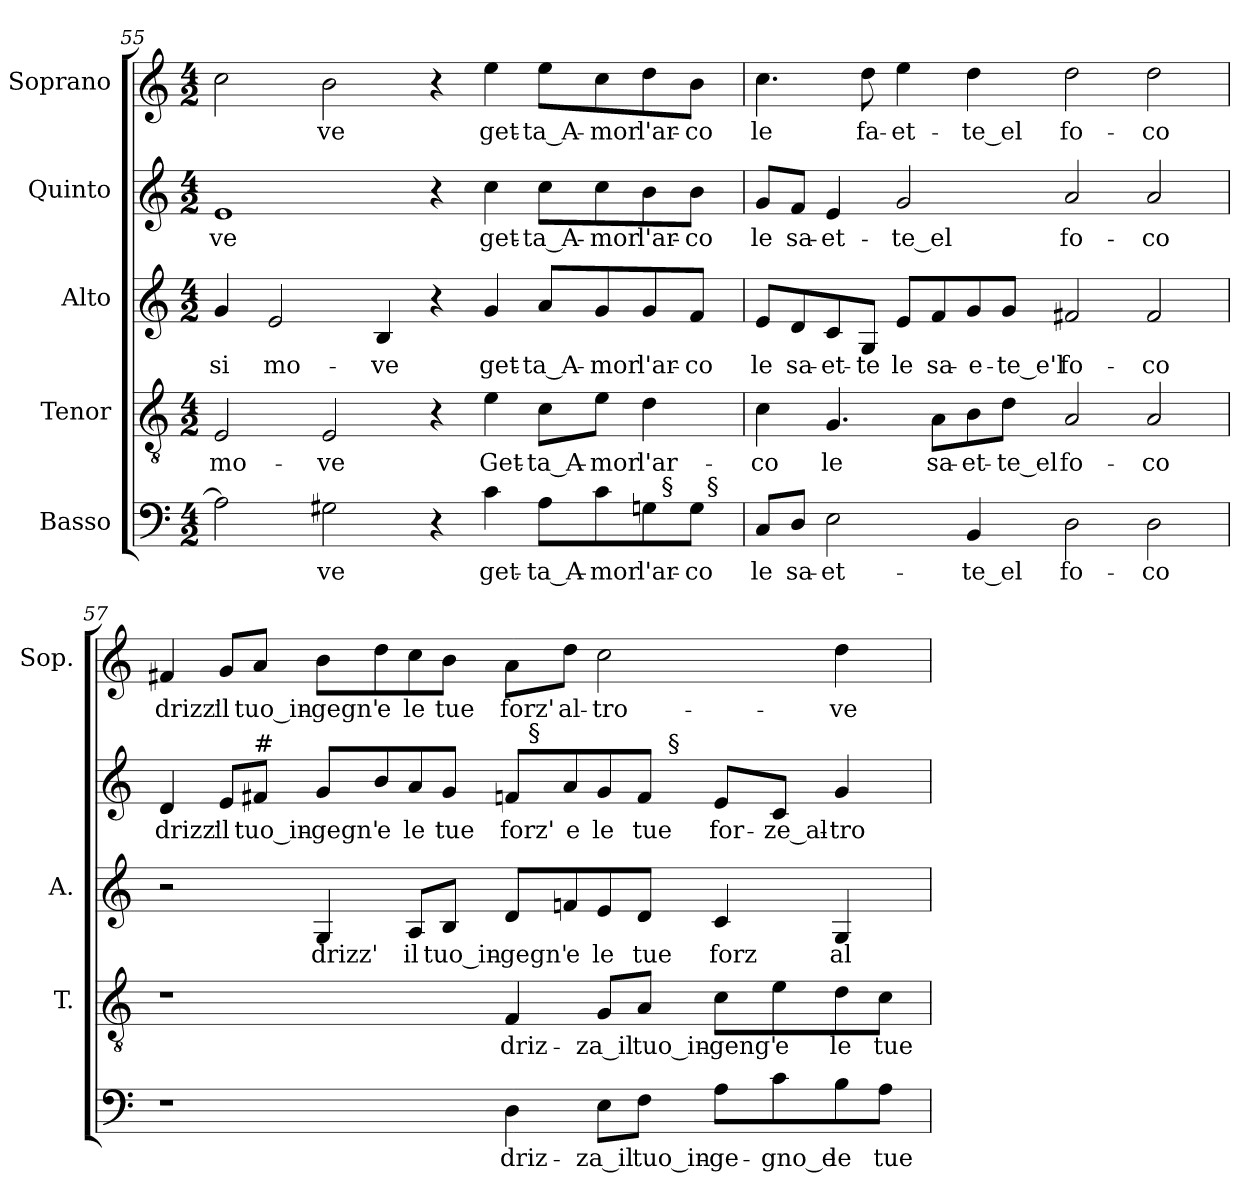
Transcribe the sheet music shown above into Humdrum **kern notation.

**kern	**text	**kern	**text	**kern	**text	**kern	**text	**kern	**text
*part5	*part5	*part4	*part4	*part3	*part3	*part2	*part2	*part1	*part1
*staff5	*staff5	*staff4	*staff4	*staff3	*staff3	*staff2	*staff2	*staff1	*staff1
*I"Basso	*	*I"Tenor	*	*I"Alto	*	*I"Quinto	*	*I"Soprano	*
*	*	*I'T.	*	*I'A.	*	*	*	*I'Sop.	*
!!LO:PB:g=z
*clefF4	*	*clefGv2	*	*clefG2	*	*clefG2	*	*clefG2	*
*	*	*ITrd7c12	*	*	*	*	*	*	*
*k[]	*	*k[]	*	*k[]	*	*k[]	*	*k[]	*
*C:	*	*C:	*	*C:	*	*C:	*	*C:	*
*M4/2	*	*M4/2	*	*M4/2	*	*M4/2	*	*M4/2	*
=55	=55	=55	=55	=55	=55	=55	=55	=55	=55
!	!	!	!LO:LY:b:color=#000000	!	!	!	!	!	!
!	!	!	!	!	!LO:LY:b:color=#000000	!	!	!	!
!	!	!	!	!	!	!	!LO:LY:b:color=#000000	!	!
*^	*	*	*	*	*	*	*	*	*
2Ai\]	1ryy	.	2EEi/	mo-	4gi/	si	1ei	-ve	2cci\	.
!	!	!	!	!	!	!LO:LY:b:color=#000000	!	!	!	!
.	.	.	.	.	2ei/	mo-	.	.	.	.
!	!	!LO:LY:b:color=#000000	!	!	!	!	!	!	!	!
!	!	!	!	!LO:LY:b:color=#000000	!	!	!	!	!	!
!	!	!	!	!	!	!	!	!	!	!LO:LY:b:color=#000000
2G#Xi\	.	-ve	2EEi/	-ve	.	.	.	.	2bi\	-ve
!	!	!	!	!	!	!LO:LY:b:color=#000000	!	!	!	!
.	.	.	.	.	4Bi/	-ve	.	.	.	.
4r	2ryy	.	4r	.	4r	.	4r	.	4r	.
!	!	!LO:LY:b:color=#000000	!	!	!	!	!	!	!	!
!	!	!	!	!LO:LY:b:color=#000000	!	!	!	!	!	!
!	!	!	!	!	!	!LO:LY:b:color=#000000	!	!	!	!
!	!	!	!	!	!	!	!	!LO:LY:b:color=#000000	!	!
!	!	!	!	!	!	!	!	!	!	!LO:LY:b:color=#000000
4ci\	.	get-	4Ei\	Get-	4gi/	get-	4cci\	get-	4eei\	get-
!	!	!LO:LY:b:color=#000000	!	!	!	!	!	!	!	!
!	!	!	!	!LO:LY:b:color=#000000	!	!	!	!	!	!
!	!	!	!	!	!	!LO:LY:b:color=#000000	!	!	!	!
!	!	!	!	!	!	!	!	!LO:LY:b:color=#000000	!	!
!	!	!	!	!	!	!	!	!	!	!LO:LY:b:color=#000000
8Ai\L	4ryy	-ta_A-	8Ci\L	-ta_A-	8ai/L	-ta_A-	8cci\L	-ta_A-	8eei\L	-ta_A-
!	!	!LO:LY:b:color=#000000	!	!	!	!	!	!	!	!
!	!	!	!	!LO:LY:b:color=#000000	!	!	!	!	!	!
!	!	!	!	!	!	!LO:LY:b:color=#000000	!	!	!	!
!	!	!	!	!	!	!	!	!LO:LY:b:color=#000000	!	!
!	!	!	!	!	!	!	!	!	!	!LO:LY:b:color=#000000
8ci\	.	-mor	8Ei\J	-mor	8gi/	-mor	8cci\	-mor	8cci\	-mor
!	!	!LO:LY:b:color=#000000	!	!	!	!	!	!	!	!
!	!	!	!	!LO:LY:b:color=#000000	!	!	!	!	!	!
!	!	!	!	!	!	!LO:LY:b:color=#000000	!	!	!	!
!	!	!	!	!	!	!	!	!LO:LY:b:color=#000000	!	!
!	!	!	!	!	!	!	!	!	!	!LO:LY:b:color=#000000
8Gi\	32ryy	l'ar-	4Di\	l'ar-	8gi/	l'ar-	8bi\	l'ar-	8ddi\	l'ar-
.	256ryy	.	.	.	.	.	.	.	.	.
!	!LO:TX:a:t=§	!	!	!	!	!	!	!	!	!
.	8ryy	.	.	.	.	.	.	.	.	.
!	!	!LO:LY:b:color=#000000	!	!	!	!	!	!	!	!
!	!	!	!	!	!	!LO:LY:b:color=#000000	!	!	!	!
!	!	!	!	!	!	!	!	!LO:LY:b:color=#000000	!	!
!	!	!	!	!	!	!	!	!	!	!LO:LY:b:color=#000000
8Gi\J	.	-co	.	.	8fi/J	-co	8bi\J	-co	8bi\J	-co
!	!LO:TX:a:t=§	!	!	!	!	!	!	!	!	!
.	16ryy	.	.	.	.	.	.	.	.	.
.	64..ryy	.	.	.	.	.	.	.	.	.
*v	*v	*	*	*	*	*	*	*	*	*
=56	=56	=56	=56	=56	=56	=56	=56	=56	=56
*^	*	*	*	*	*	*	*	*	*
!	!	!LO:LY:b:color=#000000	!	!	!	!	!	!	!	!
*v	*v	*	*	*	*	*	*	*	*	*
*^	*	*	*	*	*	*	*	*	*
!	!	!	!	!LO:LY:b:color=#000000	!	!	!	!	!	!
*v	*v	*	*	*	*	*	*	*	*	*
*^	*	*	*	*	*	*	*	*	*
!	!	!	!	!	!	!LO:LY:b:color=#000000	!	!	!	!
*v	*v	*	*	*	*	*	*	*	*	*
*^	*	*	*	*	*	*	*	*	*
!	!	!	!	!	!	!	!	!LO:LY:b:color=#000000	!	!
*v	*v	*	*	*	*	*	*	*	*	*
*^	*	*	*	*	*	*	*	*	*
!	!	!	!	!	!	!	!	!	!	!LO:LY:b:color=#000000
*v	*v	*	*	*	*	*	*	*	*	*
8Ci/L	le	4Ci\	-co	8ei/L	le	8gi/L	le	4.cci\	le
!	!LO:LY:b:color=#000000	!	!	!	!	!	!	!	!
!	!	!	!	!	!LO:LY:b:color=#000000	!	!	!	!
!	!	!	!	!	!	!	!LO:LY:b:color=#000000	!	!
8Di/J	sa-	.	.	8di/	sa-	8fi/J	sa-	.	.
!	!LO:LY:b:color=#000000	!	!	!	!	!	!	!	!
!	!	!	!LO:LY:b:color=#000000	!	!	!	!	!	!
!	!	!	!	!	!LO:LY:b:color=#000000	!	!	!	!
!	!	!	!	!	!	!	!LO:LY:b:color=#000000	!	!
2Ei\	-et-	4.GGi/	le	8ci/	-et-	4ei/	-et-	.	.
!	!	!	!	!	!LO:LY:b:color=#000000	!	!	!	!
!	!	!	!	!	!	!	!	!	!LO:LY:b:color=#000000
.	.	.	.	8Gi/J	-te	.	.	8ddi\	fa-
!	!	!	!	!	!LO:LY:b:color=#000000	!	!	!	!
!	!	!	!	!	!	!	!LO:LY:b:color=#000000	!	!
!	!	!	!	!	!	!	!	!	!LO:LY:b:color=#000000
.	.	.	.	8ei/L	le	2gi/	-te_el	4eei\	-et-
!	!	!	!LO:LY:b:color=#000000	!	!	!	!	!	!
!	!	!	!	!	!LO:LY:b:color=#000000	!	!	!	!
.	.	8AAi\L	sa-	8fi/	sa-	.	.	.	.
!	!LO:LY:b:color=#000000	!	!	!	!	!	!	!	!
!	!	!	!LO:LY:b:color=#000000	!	!	!	!	!	!
!	!	!	!	!	!LO:LY:b:color=#000000	!	!	!	!
!	!	!	!	!	!	!	!	!	!LO:LY:b:color=#000000
4BBi/	-te_el	8BBi\	-et-	8gi/	-e-	.	.	4ddi\	-te_el
!	!	!	!LO:LY:b:color=#000000	!	!	!	!	!	!
!	!	!	!	!	!LO:LY:b:color=#000000	!	!	!	!
.	.	8Di\J	-te_el	8gi/J	-te_e'l	.	.	.	.
!	!LO:LY:b:color=#000000	!	!	!	!	!	!	!	!
!	!	!	!LO:LY:b:color=#000000	!	!	!	!	!	!
!	!	!	!	!	!LO:LY:b:color=#000000	!	!	!	!
!	!	!	!	!	!	!	!LO:LY:b:color=#000000	!	!
!	!	!	!	!	!	!	!	!	!LO:LY:b:color=#000000
2Di\	fo-	2AAi/	fo-	2f#Xi/	fo-	2ai/	fo-	2ddi\	fo-
!	!LO:LY:b:color=#000000	!	!	!	!	!	!	!	!
!	!	!	!LO:LY:b:color=#000000	!	!	!	!	!	!
!	!	!	!	!	!LO:LY:b:color=#000000	!	!	!	!
!	!	!	!	!	!	!	!LO:LY:b:color=#000000	!	!
!	!	!	!	!	!	!	!	!	!LO:LY:b:color=#000000
2Di\	-co	2AAi/	-co	2f#i/	-co	2ai/	-co	2ddi\	-co
!!LO:LB:g=z
=57	=57	=57	=57	=57	=57	=57	=57	=57	=57
!	!	!	!	!	!	!	!LO:LY:b:color=#000000	!	!
!	!	!	!	!	!	!	!	!	!LO:LY:b:color=#000000
*	*	*	*	*	*	*^	*	*	*
*	*	*	*	*	*	*	*^	*	*	*
1r	.	1r	.	2r	.	4di/	1ryy	1ryy	drizz'	4f#Xi/	drizz'
!	!	!	!	!	!	!	!	!	!LO:LY:b:color=#000000	!	!
!	!	!	!	!	!	!	!	!	!	!	!LO:LY:b:color=#000000
.	.	.	.	.	.	8ei/L	.	.	il	8gi/L	il
!	!	!	!	!	!	!	!	!	!LO:LY:b:color=#000000	!	!
!	!	!	!	!	!	!LO:TX:a:t=#	!	!	!	!	!
!	!	!	!	!	!	!	!	!	!	!	!LO:LY:b:color=#000000
.	.	.	.	.	.	8f#i/J	.	.	tuo_in-	8ai/J	tuo_in-
!	!	!	!	!	!LO:LY:b:color=#000000	!	!	!	!	!	!
!	!	!	!	!	!	!	!	!	!LO:LY:b:color=#000000	!	!
!	!	!	!	!	!	!	!	!	!	!	!LO:LY:b:color=#000000
.	.	.	.	4Gi/	drizz'	8gi/L	.	.	-gegn'	8bi\L	-gegn'
!	!	!	!	!	!	!	!	!	!LO:LY:b:color=#000000	!	!
!	!	!	!	!	!	!	!	!	!	!	!LO:LY:b:color=#000000
.	.	.	.	.	.	8bi/	.	.	e	8ddi\	e
!	!	!	!	!	!LO:LY:b:color=#000000	!	!	!	!	!	!
!	!	!	!	!	!	!	!	!	!LO:LY:b:color=#000000	!	!
!	!	!	!	!	!	!	!	!	!	!	!LO:LY:b:color=#000000
.	.	.	.	8Ai/L	il	8ai/	.	.	le	8cci\	le
!	!	!	!	!	!LO:LY:b:color=#000000	!	!	!	!	!	!
!	!	!	!	!	!	!	!	!	!LO:LY:b:color=#000000	!	!
!	!	!	!	!	!	!	!	!	!	!	!LO:LY:b:color=#000000
.	.	.	.	8Bi/J	tuo_in-	8gi/J	.	.	tue	8bi\J	tue
!	!LO:LY:b:color=#000000	!	!	!	!	!	!	!	!	!	!
!	!	!	!LO:LY:b:color=#000000	!	!	!	!	!	!	!	!
!	!	!	!	!	!LO:LY:b:color=#000000	!	!	!	!	!	!
!	!	!	!	!	!	!	!	!	!LO:LY:b:color=#000000	!	!
!	!	!	!	!	!	!	!	!	!	!	!LO:LY:b:color=#000000
4Di\	driz-	4FFi/	driz-	8di/L	-gegn'	8fi/L	32ryy	4ryy	forz'	8ai\L	forz'
.	.	.	.	.	.	.	256ryy	.	.	.	.
!	!	!	!	!	!	!	!LO:TX:a:t=§	!	!	!	!
.	.	.	.	.	.	.	2ryy	.	.	.	.
!	!	!	!	!	!LO:LY:b:color=#000000	!	!	!	!	!	!
!	!	!	!	!	!	!	!	!	!LO:LY:b:color=#000000	!	!
!	!	!	!	!	!	!	!	!	!	!	!LO:LY:b:color=#000000
.	.	.	.	8fni/	e	8ai/	.	.	e	8ddi\J	al-
!	!LO:LY:b:color=#000000	!	!	!	!	!	!	!	!	!	!
!	!	!	!LO:LY:b:color=#000000	!	!	!	!	!	!	!	!
!	!	!	!	!	!LO:LY:b:color=#000000	!	!	!	!	!	!
!	!	!	!	!	!	!	!	!	!LO:LY:b:color=#000000	!	!
!	!	!	!	!	!	!	!	!	!	!	!LO:LY:b:color=#000000
8Ei\L	-za_il	8GGi/L	-za_il	8ei/	le	8gi/	.	8ryy	le	2cci\	-tro-
!	!LO:LY:b:color=#000000	!	!	!	!	!	!	!	!	!	!
!	!	!	!LO:LY:b:color=#000000	!	!	!	!	!	!	!	!
!	!	!	!	!	!LO:LY:b:color=#000000	!	!	!	!	!	!
!	!	!	!	!	!	!	!	!	!LO:LY:b:color=#000000	!	!
8Fi\J	tuo_in-	8AAi/J	tuo_in-	8di/J	tue	8fi/J	.	32ryy	tue	.	.
.	.	.	.	.	.	.	.	256ryy	.	.	.
!	!	!	!	!	!	!	!	!LO:TX:a:t=§	!	!	!
.	.	.	.	.	.	.	.	2ryy	.	.	.
!	!LO:LY:b:color=#000000	!	!	!	!	!	!	!	!	!	!
!	!	!	!LO:LY:b:color=#000000	!	!	!	!	!	!	!	!
!	!	!	!	!	!LO:LY:b:color=#000000	!	!	!	!	!	!
!	!	!	!	!	!	!	!	!	!LO:LY:b:color=#000000	!	!
8Ai\L	-ge-	8Ci\L	-geng'	4ci/	forz	8ei/L	.	.	for-	.	.
.	.	.	.	.	.	.	4ryy	.	.	.	.
!	!LO:LY:b:color=#000000	!	!	!	!	!	!	!	!	!	!
!	!	!	!LO:LY:b:color=#000000	!	!	!	!	!	!	!	!
!	!	!	!	!	!	!	!	!	!LO:LY:b:color=#000000	!	!
8ci\	-gno_e	8Ei\	e	.	.	8ci/J	.	.	-ze_al-	.	.
!	!LO:LY:b:color=#000000	!	!	!	!	!	!	!	!	!	!
!	!	!	!LO:LY:b:color=#000000	!	!	!	!	!	!	!	!
!	!	!	!	!	!LO:LY:b:color=#000000	!	!	!	!	!	!
!	!	!	!	!	!	!	!	!	!LO:LY:b:color=#000000	!	!
!	!	!	!	!	!	!	!	!	!	!	!LO:LY:b:color=#000000
8Bi\	le	8Di\	le	4Gi/	al-	4gi/	.	.	-tro-	4ddi\	-ve
.	.	.	.	.	.	.	8ryy	.	.	.	.
!	!LO:LY:b:color=#000000	!	!	!	!	!	!	!	!	!	!
!	!	!	!LO:LY:b:color=#000000	!	!	!	!	!	!	!	!
8Ai\J	tue	8Ci\J	tue	.	.	.	.	.	.	.	.
.	.	.	.	.	.	.	16ryy	16ryy	.	.	.
.	.	.	.	.	.	.	64..ryy	64..ryy	.	.	.
*	*	*	*	*	*	*v	*v	*v	*	*	*
=	=	=	=	=	=	=	=	=	=
*-	*-	*-	*-	*-	*-	*-	*-	*-	*-
